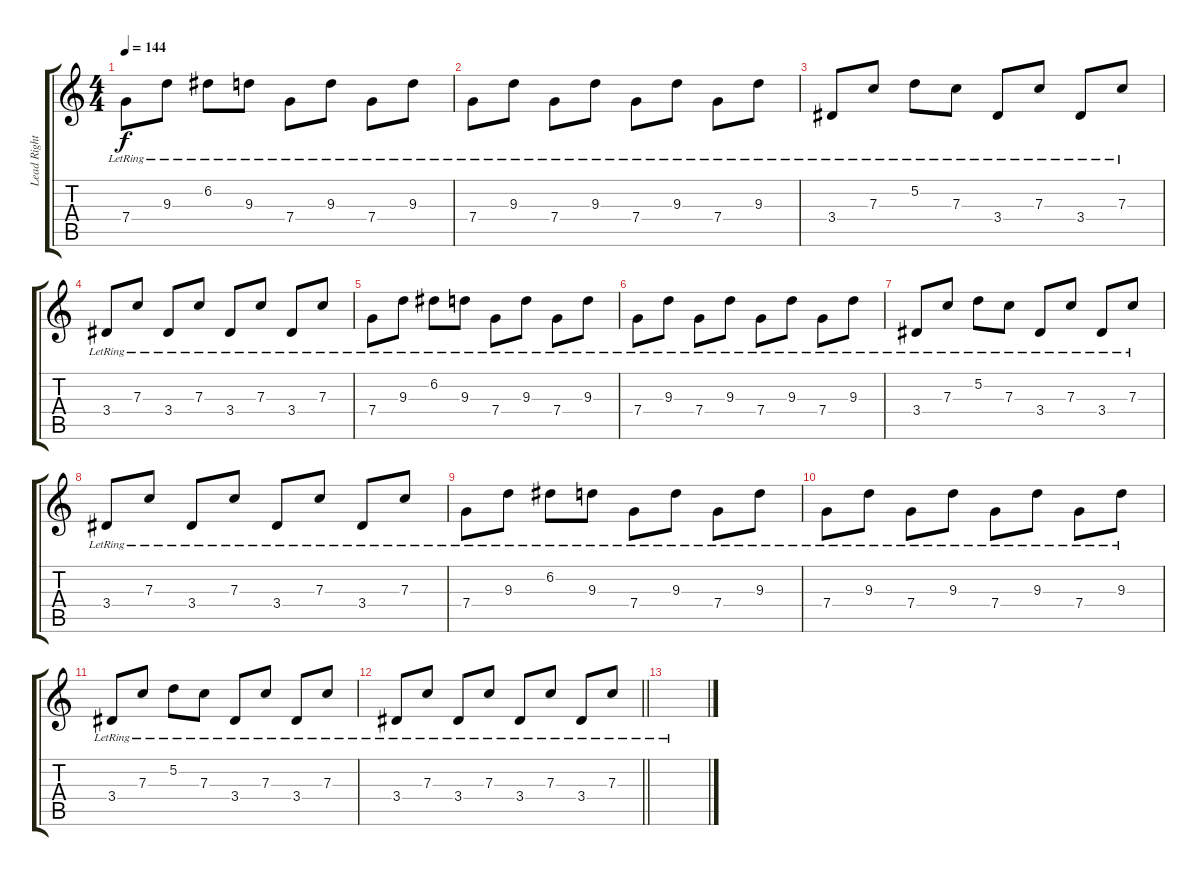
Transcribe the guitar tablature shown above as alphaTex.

\track ("Lead Right" "Lead Right") {instrument distortionguitar}
\staff {score tabs}
\tuning (D4 A3 F3 C3 G2 C2) {hide}
\ts (4 4)
\section ("" "")
\tempo 144
\clef g2
\ks c
7.4{lr}.8{dy f} 9.3{lr}.8 6.2{lr}.8 9.3{lr}.8 7.4{lr}.8 9.3{lr}.8 7.4{lr}.8 9.3{lr}.8 |
7.4{lr}.8 9.3{lr}.8 7.4{lr}.8 9.3{lr}.8 7.4{lr}.8 9.3{lr}.8 7.4{lr}.8 9.3{lr}.8 |
3.4{lr}.8 7.3{lr}.8 5.2{lr}.8 7.3{lr}.8 3.4{lr}.8 7.3{lr}.8 3.4{lr}.8 7.3{lr}.8 |
3.4{lr}.8 7.3{lr}.8 3.4{lr}.8 7.3{lr}.8 3.4{lr}.8 7.3{lr}.8 3.4{lr}.8 7.3{lr}.8 |
7.4{lr}.8 9.3{lr}.8 6.2{lr}.8 9.3{lr}.8 7.4{lr}.8 9.3{lr}.8 7.4{lr}.8 9.3{lr}.8 |
7.4{lr}.8 9.3{lr}.8 7.4{lr}.8 9.3{lr}.8 7.4{lr}.8 9.3{lr}.8 7.4{lr}.8 9.3{lr}.8 |
3.4{lr}.8 7.3{lr}.8 5.2{lr}.8 7.3{lr}.8 3.4{lr}.8 7.3{lr}.8 3.4{lr}.8 7.3{lr}.8 |
3.4{lr}.8 7.3{lr}.8 3.4{lr}.8 7.3{lr}.8 3.4{lr}.8 7.3{lr}.8 3.4{lr}.8 7.3{lr}.8 |
7.4{lr}.8 9.3{lr}.8 6.2{lr}.8 9.3{lr}.8 7.4{lr}.8 9.3{lr}.8 7.4{lr}.8 9.3{lr}.8 |
7.4{lr}.8 9.3{lr}.8 7.4{lr}.8 9.3{lr}.8 7.4{lr}.8 9.3{lr}.8 7.4{lr}.8 9.3{lr}.8 |
3.4{lr}.8 7.3{lr}.8 5.2{lr}.8 7.3{lr}.8 3.4{lr}.8 7.3{lr}.8 3.4{lr}.8 7.3{lr}.8 |
\barLineRight lightlight
3.4{lr}.8 7.3{lr}.8 3.4{lr}.8 7.3{lr}.8 3.4{lr}.8 7.3{lr}.8 3.4{lr}.8 7.3{lr}.8 |
\section ("" "")
